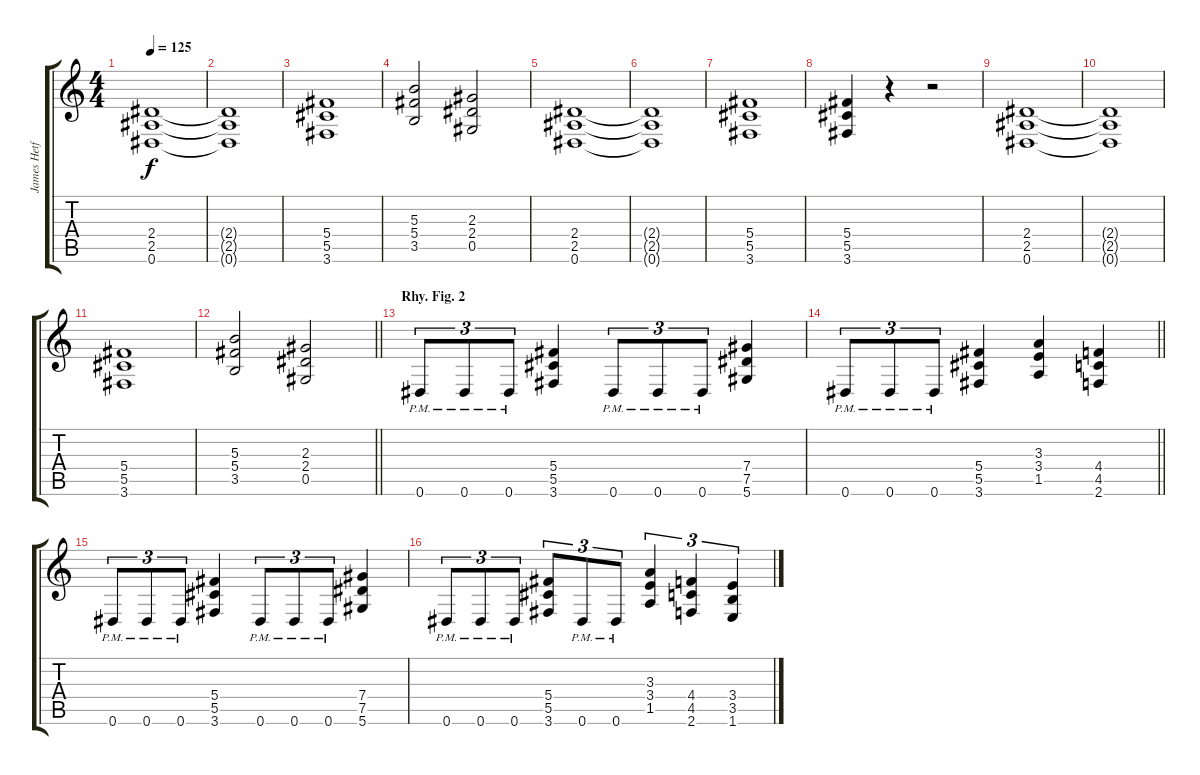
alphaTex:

\track ("James Hetfield (Guitar)" "James Hetf") {mute instrument distortionguitar}
\staff {score tabs}
\tuning (Eb4 Bb3 Gb3 Db3 Ab2 Eb2) {hide}
\ts (4 4)
\tempo 125
\clef g2
\ks c
(2.4 2.5 0.6).1{dy f} |
(2.4{t} 2.5{t} 0.6{t}).1 |
(5.4 5.5 3.6).1 |
(5.3 5.4 3.5).2 (2.3 2.4 0.5).2 |
(2.4 2.5 0.6).1 |
(2.4{t} 2.5{t} 0.6{t}).1 |
(5.4 5.5 3.6).1 |
(5.4 5.5 3.6).4 r.4 r.2 |
(2.4 2.5 0.6).1 |
(2.4{t} 2.5{t} 0.6{t}).1 |
(5.4 5.5 3.6).1 |
\barLineRight lightlight
(5.3 5.4 3.5).2 (2.3 2.4 0.5).2 |
\section ("" "Rhy. Fig. 2")
0.6{pm}.8{tu (3 2)} 0.6{pm}.8{tu (3 2)} 0.6{pm}.8{tu (3 2)} (5.4 5.5 3.6).4 0.6{pm}.8{tu (3 2)} 0.6{pm}.8{tu (3 2)} 0.6{pm}.8{tu (3 2)} (7.4 7.5 5.6).4 |
\barLineRight lightlight
0.6{pm}.8{tu (3 2)} 0.6{pm}.8{tu (3 2)} 0.6{pm}.8{tu (3 2)} (5.4 5.5 3.6).4 (3.3 3.4 1.5).4 (4.4 4.5 2.6).4 |
0.6{pm}.8{tu (3 2)} 0.6{pm}.8{tu (3 2)} 0.6{pm}.8{tu (3 2)} (5.4 5.5 3.6).4 0.6{pm}.8{tu (3 2)} 0.6{pm}.8{tu (3 2)} 0.6{pm}.8{tu (3 2)} (7.4 7.5 5.6).4 |
0.6{pm}.8{tu (3 2)} 0.6{pm}.8{tu (3 2)} 0.6{pm}.8{tu (3 2)} (5.4 5.5 3.6).8{tu (3 2)} 0.6{pm}.8{tu (3 2)} 0.6{pm}.8{tu (3 2)} (3.3 3.4 1.5).4{tu (3 2)} (4.4 4.5 2.6).4{tu (3 2)} (3.4 3.5 1.6).4{tu (3 2)}
